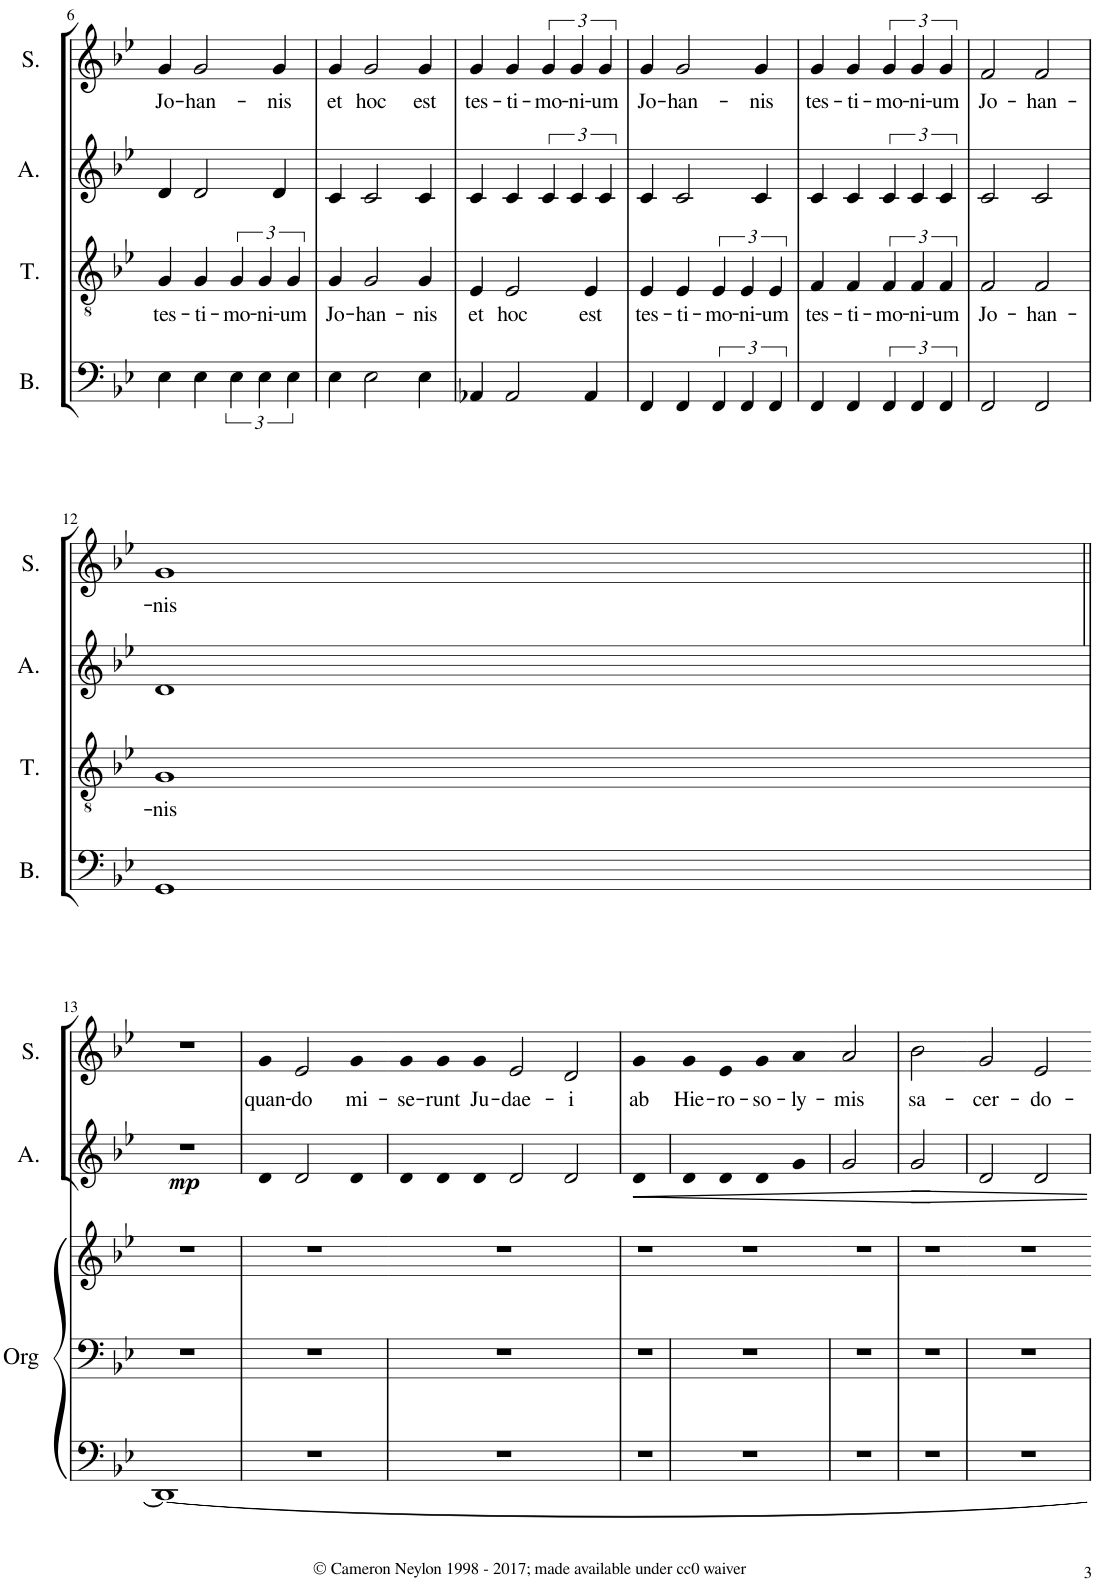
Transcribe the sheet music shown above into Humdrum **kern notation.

**kern	**kern	**kern	**text	**kern	**dynam	**kern	**text
*part5	*part4	*part3	*part3	*part2	*part2	*part1	*part1
*staff5	*staff4	*staff3	*staff3	*staff2	*staff2	*staff1	*staff1
*I"Organ	*I"Bass	*I"Tenor	*	*I"Alto	*	*I"Soprano	*
*I'Org	*I'B.	*I'T.	*	*I'A.	*	*I'S.	*
!!LO:PB:g=z
*clefF4	*clefF4	*clefGv2	*	*clefG2	*	*clefG2	*
*k[b-e-]	*k[b-e-]	*k[b-e-]	*	*k[b-e-]	*	*k[b-e-]	*
*B-:	*B-:	*B-:	*	*B-:	*	*B-:	*
*M4/4	*M4/4	*M4/4	*	*M4/4	*	*M4/4	*
=6	=6	=6	=6	=6	=6	=6	=6
!	!	!	!LO:LY:b	!	!	!	!LO:LY:b
1r	4E-\	4G/	tes-	4d/	.	4g/	Jo-
!	!	!	!LO:LY:b	!	!	!	!LO:LY:b
.	4E-\	4G/	-ti-	2d/	.	2g/	-han-
!	!	!	!LO:LY:b	!	!	!	!
.	6E-\	6G/	-mo-	.	.	.	.
!	!	!	!LO:LY:b	!	!	!	!
.	6E-\	6G/	-ni-	.	.	.	.
!	!	!	!	!	!	!	!LO:LY:b
.	.	.	.	4d/	.	4g/	-nis
!	!	!	!LO:LY:b	!	!	!	!
.	6E-\	6G/	-um	.	.	.	.
=7	=7	=7	=7	=7	=7	=7	=7
!	!	!	!LO:LY:b	!	!	!	!LO:LY:b
1r	4E-\	4G/	Jo-	4c/	.	4g/	et
!	!	!	!LO:LY:b	!	!	!	!LO:LY:b
.	2E-\	2G/	-han-	2c/	.	2g/	hoc
!	!	!	!LO:LY:b	!	!	!	!LO:LY:b
.	4E-\	4G/	-nis	4c/	.	4g/	est
=8	=8	=8	=8	=8	=8	=8	=8
!	!	!	!LO:LY:b	!	!	!	!LO:LY:b
1r	4AA-X/	4E-/	et	4c/	.	4g/	tes-
!	!	!	!LO:LY:b	!	!	!	!LO:LY:b
.	2AA-/	2E-/	hoc	4c/	.	4g/	-ti-
!	!	!	!	!	!	!	!LO:LY:b
.	.	.	.	6c/	.	6g/	-mo-
!	!	!	!	!	!	!	!LO:LY:b
.	.	.	.	6c/	.	6g/	-ni-
!	!	!	!LO:LY:b	!	!	!	!
.	4AA-/	4E-/	est	.	.	.	.
!	!	!	!	!	!	!	!LO:LY:b
.	.	.	.	6c/	.	6g/	-um
=9	=9	=9	=9	=9	=9	=9	=9
!	!	!	!LO:LY:b	!	!	!	!LO:LY:b
1r	4FF/	4E-/	tes-	4c/	.	4g/	Jo-
!	!	!	!LO:LY:b	!	!	!	!LO:LY:b
.	4FF/	4E-/	-ti-	2c/	.	2g/	-han-
!	!	!	!LO:LY:b	!	!	!	!
.	6FF/	6E-/	-mo-	.	.	.	.
!	!	!	!LO:LY:b	!	!	!	!
.	6FF/	6E-/	-ni-	.	.	.	.
!	!	!	!	!	!	!	!LO:LY:b
.	.	.	.	4c/	.	4g/	-nis
!	!	!	!LO:LY:b	!	!	!	!
.	6FF/	6E-/	-um	.	.	.	.
=10	=10	=10	=10	=10	=10	=10	=10
!	!	!	!LO:LY:b	!	!	!	!LO:LY:b
1r	4FF/	4F/	tes-	4c/	.	4g/	tes-
!	!	!	!LO:LY:b	!	!	!	!LO:LY:b
.	4FF/	4F/	-ti-	4c/	.	4g/	-ti-
!	!	!	!LO:LY:b	!	!	!	!LO:LY:b
.	6FF/	6F/	-mo-	6c/	.	6g/	-mo-
!	!	!	!LO:LY:b	!	!	!	!LO:LY:b
.	6FF/	6F/	-ni-	6c/	.	6g/	-ni-
!	!	!	!LO:LY:b	!	!	!	!LO:LY:b
.	6FF/	6F/	-um	6c/	.	6g/	-um
=11	=11	=11	=11	=11	=11	=11	=11
!	!	!	!LO:LY:b	!	!	!	!LO:LY:b
1r	2FF/	2F/	Jo-	2c/	.	2f/	Jo-
!	!	!	!LO:LY:b	!	!	!	!LO:LY:b
.	2FF/	2F/	-han-	2c/	.	2f/	-han-
!!LO:LB:g=z
=12	=12	=12	=12	=12	=12	=12	=12
!	!	!	!LO:LY:b	!	!	!	!LO:LY:b
1r	1GG	1G	-nis	1d	.	1g	-nis
!!LO:LB:g=z
=13||	=13||	=13||	=13||	=13||	=13||	=13||	=13||
!	!	!	!	!	!LO:DY:b	!	!
1DD_	1r	1r	.	1r	mp	1r	.
=14	=14	=14	=14	=14	=14	=14	=14
!	!	!	!	!	!	!	!LO:LY:b
1r	1r	1r	.	4d	.	4g	quan-
!	!	!	!	!	!	!	!LO:LY:b
.	.	.	.	2d/	.	2e-/	-do
!	!	!	!	!	!	!	!LO:LY:b
.	.	.	.	4d	.	4g	mi-
=15-	=15-	=15-	=15-	=15-	=15-	=15-	=15-
!	!	!	!	!	!	!	!LO:LY:b
1r	1r	1r	.	4d	.	4g	-se-
!	!	!	!	!	!	!	!LO:LY:b
.	.	.	.	4d	.	4g	-runt
!	!	!	!	!	!	!	!LO:LY:b
.	.	.	.	4d	.	4g	Ju-
!	!	!	!	!	!	!	!LO:LY:b
.	.	.	.	[4d/	.	[4e-/	-dae-
2.ryy	2.ryy	2.ryy	.	4ryy	.	4ryy	.
!	!	!	!	!	!	!	!LO:LY:b
.	.	.	.	2d/	.	2d/	-i
=16	=16	=16	=16	=16	=16	=16	=16
!	!	!	!	!	!LO:HP:b	!	!LO:LY:b
4r	1r	1r	.	4d	<	4g	ab
2.r	.	.	.	4d/]	.	4e-/]	.
.	.	.	.	2ryy	.	2ryy	.
=17-	=17-	=17-	=17-	=17-	=17-	=17-	=17-
!	!	!	!	!	!	!	!LO:LY:b
1r	1r	1r	.	4d	.	4g	Hie-
!	!	!	!	!	!	!	!LO:LY:b
.	.	.	.	4d	.	4e-	-ro-
!	!	!	!	!	!	!	!LO:LY:b
.	.	.	.	4d	.	4g	-so-
!	!	!	!	!	!	!	!LO:LY:b
.	.	.	.	4g	.	4a	-ly-
=18-	=18-	=18-	=18-	=18-	=18-	=18-	=18-
!	!	!	!	!	!	!	!LO:LY:b
2r	1r	1r	.	2g/	.	2a/	-mis
2ryy	.	.	.	2ryy	.	2ryy	.
=19	=19	=19	=19	=19	=19	=19	=19
!	!	!	!	!	!	!	!LO:LY:b
2r	1r	1r	.	2g/	.	2b-\	sa-
2ryy	.	.	.	2ryy	[	2ryy	.
=20-	=20-	=20-	=20-	=20-	=20-	=20-	=20-
!	!	!	!	!	!	!	!LO:LY:b
1r	1r	1r	.	2d/	.	2g/	-cer-
!	!	!	!	!	!	!	!LO:LY:b
.	.	.	.	2d/	.	2e-/	-do-
=-	=-	=-	=-	=-	=-	=-	=-
*-	*-	*-	*-	*-	*-	*-	*-
